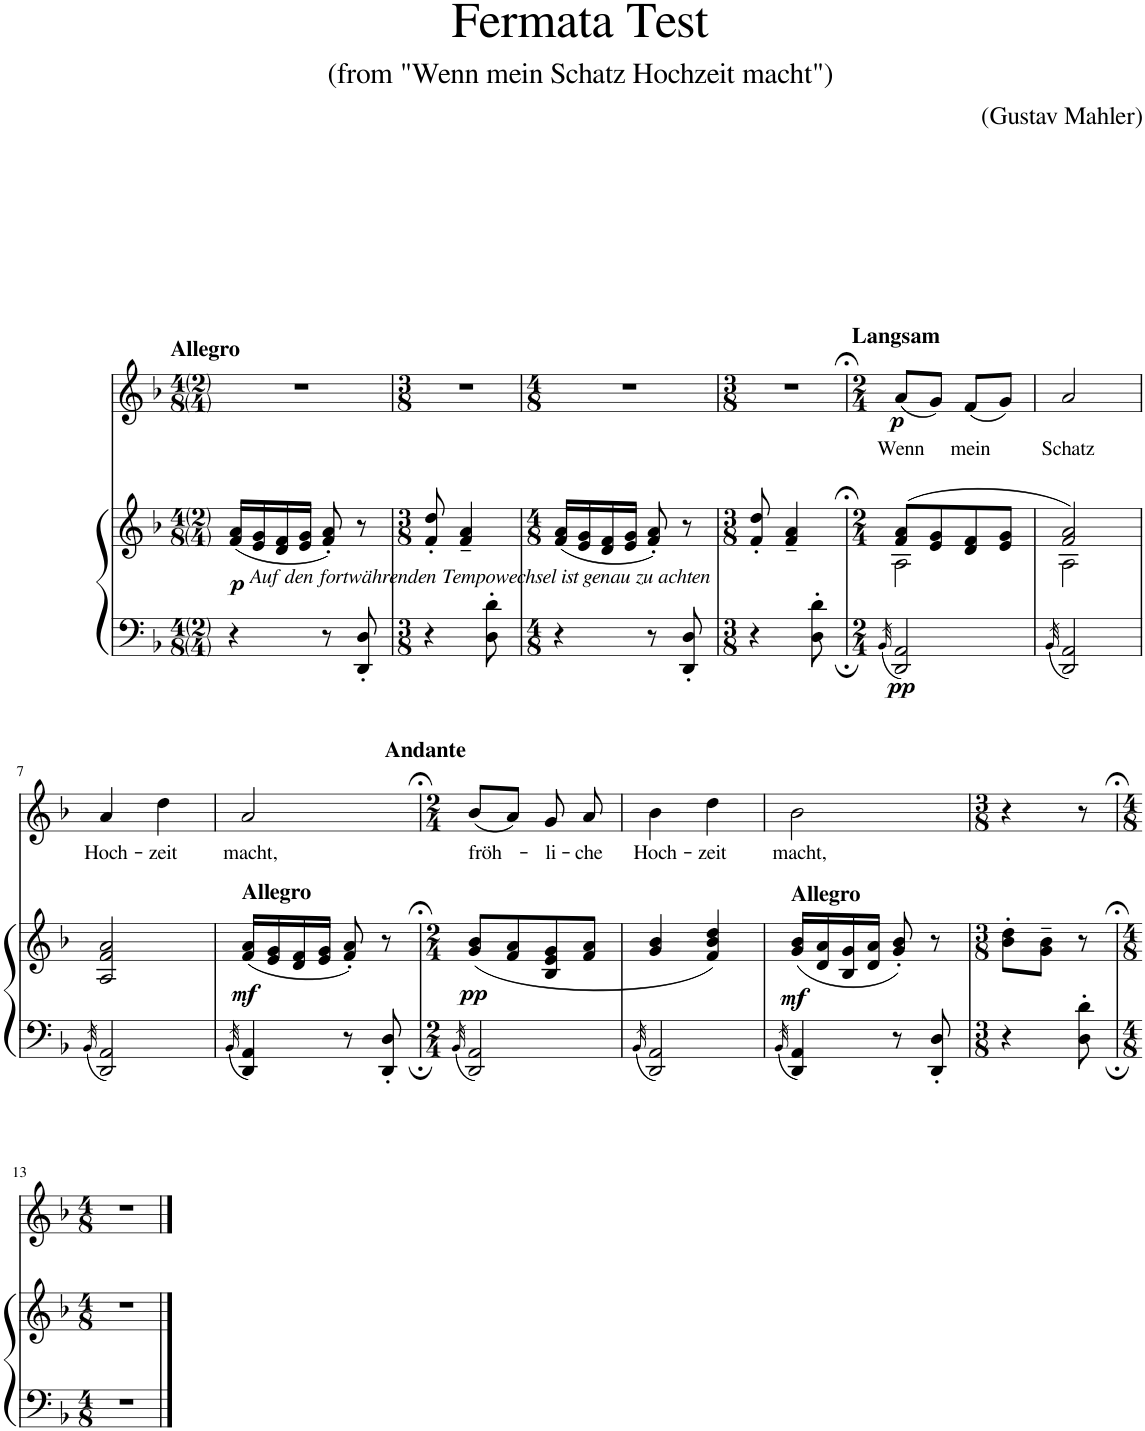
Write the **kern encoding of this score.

**kern	**kern	**dynam	**kern	**text	**dynam
*part2	*part2	*part2	*part1	*part1	*part1
*staff3	*staff2	*staff2/3	*staff1	*staff1	*staff1
*I"Piano	*	*	*I"Voice	*	*
*I'Pno	*	*	*	*	*
*clefF4	*clefG2	*	*clefG2	*	*
*k[b-]	*k[b-]	*	*k[b-]	*	*
*M42/84	*M42/84	*	*M42/84	*	*
=1	=1	=1	=1	=1	=1
!	!	!	!LO:TX:a:B:t=Allegro	!	!
!	!LO:TX:b:i:t=Auf den fortwährenden Tempowechsel ist genau zu achten	!	!	!	!
!	!	!LO:DY:b	!	!	!
4r	(16f/ 16a/LL	p	2r	.	.
.	16e/ 16g/	.	.	.	.
.	16d/ 16f/	.	.	.	.
.	16e/ 16g/JJ	.	.	.	.
8r	8f/' 8a/')	.	.	.	.
8DD/' 8D/'	8r	.	.	.	.
=2	=2	=2	=2	=2	=2
*M3/8	*M3/8	*	*M3/8	*	*
4r	8f/' 8dd/'	.	4.r	.	.
.	4f/~ 4a/~	.	.	.	.
8D\' 8d\'	.	.	.	.	.
=3	=3	=3	=3	=3	=3
*M4/8	*M4/8	*	*M4/8	*	*
4r	(16f/ 16a/LL	.	2r	.	.
.	16e/ 16g/	.	.	.	.
.	16d/ 16f/	.	.	.	.
.	16e/ 16g/JJ	.	.	.	.
8r	8f/' 8a/')	.	.	.	.
8DD/' 8D/'	8r	.	.	.	.
=4	=4	=4	=4	=4	=4
*M3/8	*M3/8	*	*M3/8	*	*
4r	8f/' 8dd/'	.	4.r	.	.
.	4f/~ 4a/~	.	.	.	.
8D\' 8d\'	.	.	.	.	.
=5	=5	=5	=5	=5	=5
*M2/4	*M2/4	*	*M2/4	*	*
32qBB-/	.	.	.	.	.
*	*^	*	*	*	*
!	!	!	!	!LO:TX:a:B:t=Langsam	!	!
!	!	!	!LO:DY:b=2	!	!LO:LY:b	!LO:DY:b
2DD/ 2AA/	(8f/ 8a/L	2A\	pp	(8a/L	Wenn	p
.	8e/ 8g/	.	.	8g/J)	.	.
!	!	!	!	!	!LO:LY:b	!
.	8d/ 8f/	.	.	(8f/L	mein	.
.	8e/ 8g/J	.	.	8g/J)	.	.
=6	=6	=6	=6	=6	=6	=6
32qBB-/	.	.	.	.	.	.
!	!	!	!	!	!LO:LY:b	!
2DD/ 2AA/	2f/ 2a/)	2A\	.	2a/	Schatz	.
*	*v	*v	*	*	*	*
!!LO:LB:g=z
=7	=7	=7	=7	=7	=7
32qBB-/	.	.	.	.	.
!	!	!	!	!LO:LY:b	!
2DD/ 2AA/	2A/ 2f/ 2a/	.	4a/	Hoch-	.
!	!	!	!	!LO:LY:b	!
.	.	.	4dd\	-zeit	.
=8	=8	=8	=8	=8	=8
32qBB-/	.	.	.	.	.
!	!	!	!LO:TX:b:B:t=Allegro	!	!
!	!	!LO:DY:b	!	!LO:LY:b	!
4DD/ 4AA/	(16f/ 16a/LL	mf	2a/	macht,	.
.	16e/ 16g/	.	.	.	.
.	16d/ 16f/	.	.	.	.
.	16e/ 16g/JJ	.	.	.	.
8r	8f/' 8a/')	.	.	.	.
8DD/' 8D/'	8r	.	.	.	.
=9	=9	=9	=9	=9	=9
*M2/4	*M2/4	*	*M2/4	*	*
32qBB-/	.	.	.	.	.
!	!	!	!LO:TX:a:B:t=Andante	!	!
!	!	!LO:DY:b	!	!LO:LY:b	!
2DD/ 2AA/	(8g/ 8b-/L	pp	(8b-/L	fröh-	.
.	8f/ 8a/	.	8a/J)	.	.
!	!	!	!	!LO:LY:b	!
.	8B-/ 8e/ 8g/	.	8g/	-li-	.
!	!	!	!	!LO:LY:b	!
.	8f/ 8a/J	.	8a/	-che	.
=10	=10	=10	=10	=10	=10
32qBB-/	.	.	.	.	.
!	!	!	!	!LO:LY:b	!
2DD/ 2AA/	4g/ 4b-/	.	4b-\	Hoch-	.
!	!	!	!	!LO:LY:b	!
.	4f/ 4b-/ 4dd/)	.	4dd\	-zeit	.
=11	=11	=11	=11	=11	=11
32qBB-/	.	.	.	.	.
!	!	!	!LO:TX:b:B:t=Allegro	!	!
!	!	!LO:DY:b	!	!LO:LY:b	!
4DD/ 4AA/	(16g/ 16b-/LL	mf	2b-\	macht,	.
.	16d/ 16a/	.	.	.	.
.	16B-/ 16g/	.	.	.	.
.	16d/ 16a/JJ	.	.	.	.
8r	8g/' 8b-/')	.	.	.	.
8DD/' 8D/'	8r	.	.	.	.
=12	=12	=12	=12	=12	=12
*M3/8	*M3/8	*	*M3/8	*	*
4r	8b-\' 8dd\'L	.	4r	.	.
.	8g\~ 8b-\~J	.	.	.	.
8D\' 8d\'	8r	.	8r	.	.
!!LO:LB:g=z
=13	=13	=13	=13	=13	=13
*M4/8	*M4/8	*	*M4/8	*	*
2r	2r	.	2r	.	.
==	==	==	==	==	==
*-	*-	*-	*-	*-	*-
